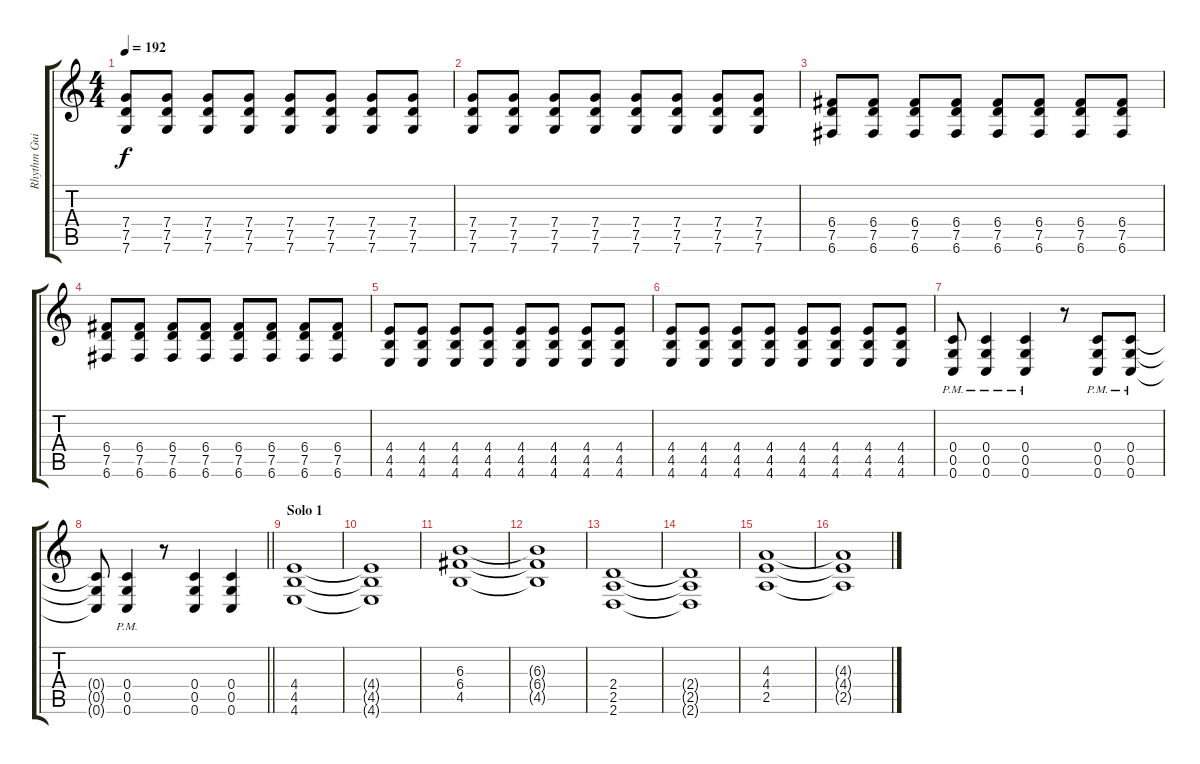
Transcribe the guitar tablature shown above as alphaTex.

\track ("Rhythm Guitar 1" "Rhythm Gui") {instrument overdrivenguitar}
\staff {score tabs}
\tuning (D4 A3 F3 C3 G2 C2) {hide}
\ts (4 4)
\tempo 192
\clef g2
\ks aminor
(7.4 7.5 7.6).8{dy f} (7.4 7.5 7.6).8 (7.4 7.5 7.6).8 (7.4 7.5 7.6).8 (7.4 7.5 7.6).8 (7.4 7.5 7.6).8 (7.4 7.5 7.6).8 (7.4 7.5 7.6).8 |
(7.4 7.5 7.6).8 (7.4 7.5 7.6).8 (7.4 7.5 7.6).8 (7.4 7.5 7.6).8 (7.4 7.5 7.6).8 (7.4 7.5 7.6).8 (7.4 7.5 7.6).8 (7.4 7.5 7.6).8 |
(6.4 7.5 6.6).8 (6.4 7.5 6.6).8 (6.4 7.5 6.6).8 (6.4 7.5 6.6).8 (6.4 7.5 6.6).8 (6.4 7.5 6.6).8 (6.4 7.5 6.6).8 (6.4 7.5 6.6).8 |
(6.4 7.5 6.6).8 (6.4 7.5 6.6).8 (6.4 7.5 6.6).8 (6.4 7.5 6.6).8 (6.4 7.5 6.6).8 (6.4 7.5 6.6).8 (6.4 7.5 6.6).8 (6.4 7.5 6.6).8 |
(4.4 4.5 4.6).8 (4.4 4.5 4.6).8 (4.4 4.5 4.6).8 (4.4 4.5 4.6).8 (4.4 4.5 4.6).8 (4.4 4.5 4.6).8 (4.4 4.5 4.6).8 (4.4 4.5 4.6).8 |
(4.4 4.5 4.6).8 (4.4 4.5 4.6).8 (4.4 4.5 4.6).8 (4.4 4.5 4.6).8 (4.4 4.5 4.6).8 (4.4 4.5 4.6).8 (4.4 4.5 4.6).8 (4.4 4.5 4.6).8 |
(0.4{pm} 0.5{pm} 0.6{pm}).8 (0.4{pm} 0.5{pm} 0.6{pm}).4 (0.4{pm} 0.5{pm} 0.6{pm}).4 r.8 (0.4{pm} 0.5 0.6).8 (0.4 0.5 0.6{pm}).8 |
\barLineRight lightlight
(0.4{t} 0.5{t} 0.6{t}).8 (0.4{pm} 0.5{pm} 0.6{pm}).4 r.8 (0.4 0.5 0.6).4 (0.4 0.5 0.6).4 |
\section ("" "Solo 1")
(4.4 4.5 4.6).1 |
(4.4{t} 4.5{t} 4.6{t}).1 |
(6.3 6.4 4.5).1 |
(6.3{t} 6.4{t} 4.5{t}).1 |
(2.4 2.5 2.6).1 |
(2.4{t} 2.5{t} 2.6{t}).1 |
(4.3 4.4 2.5).1 |
(4.3{t} 4.4{t} 2.5{t}).1
